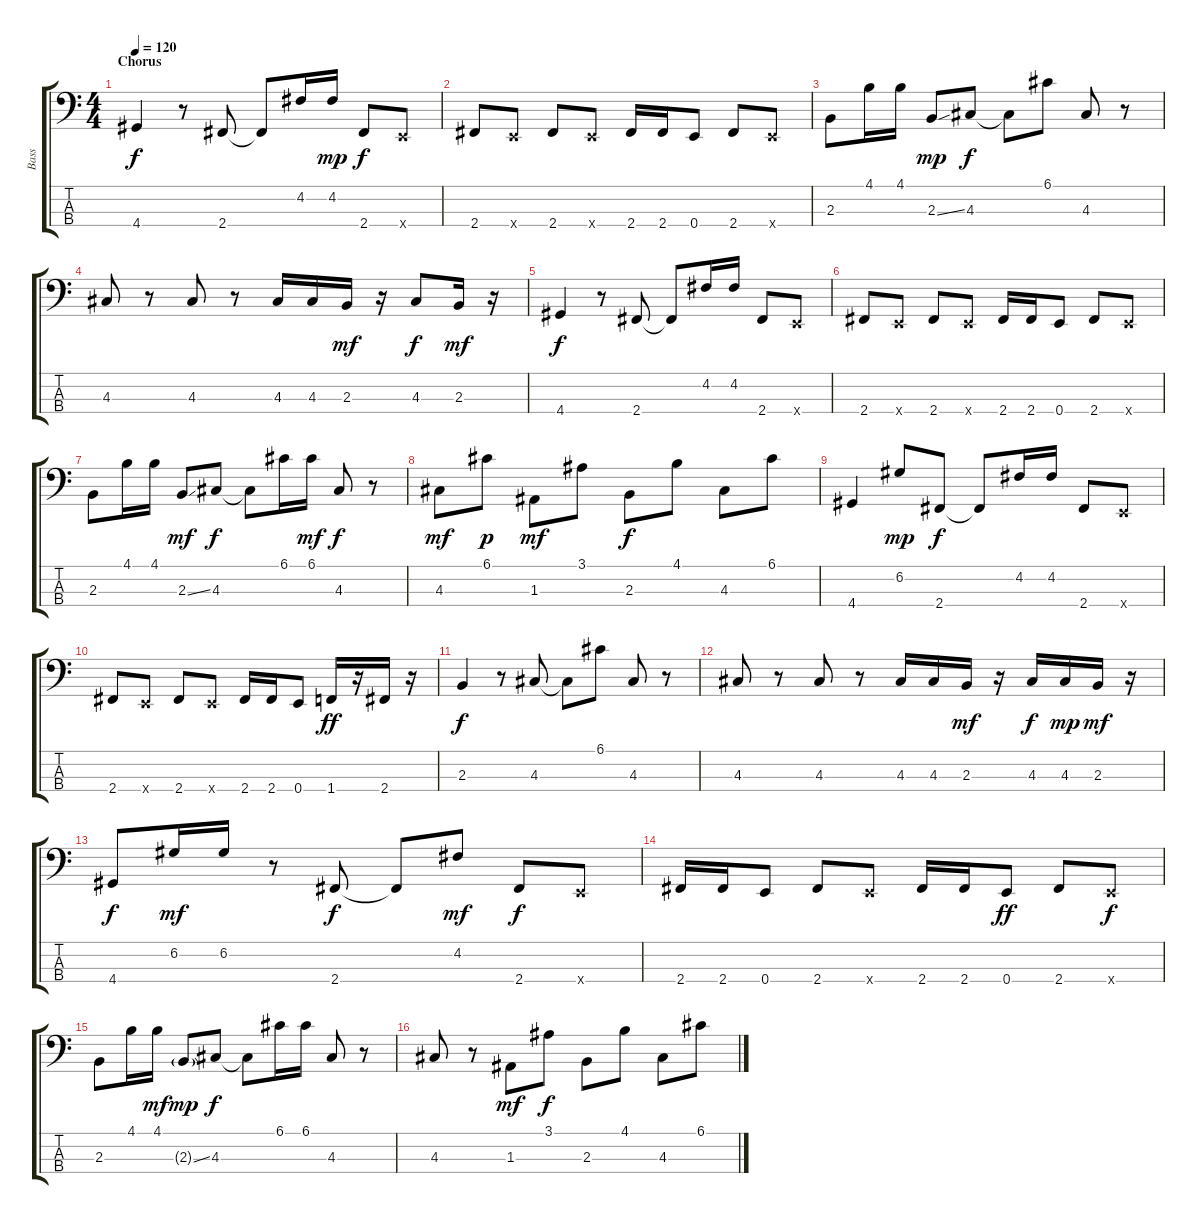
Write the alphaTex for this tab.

\track ("Bass" "Bass") {instrument electricbassfinger}
\staff {score tabs}
\tuning (G2 D2 A1 E1) {hide}
\ts (4 4)
\section ("" "Chorus")
\tempo 120
\clef f4
\ks c
4.4.4{dy f} r.8 2.4.8 2.4{t}.8 4.2.16 4.2.16{dy mp} 2.4.8{dy f} 0.4{x}.8 |
2.4.8 0.4{x}.8 2.4.8 0.4{x}.8 2.4.16 2.4.16 0.4.8 2.4.8 0.4{x}.8 |
2.3.8 4.1.16 4.1.16 2.3{ss}.8{dy mp} 4.3.8{dy f} 4.3{t}.8 6.1.8 4.3.8 r.8 |
4.3.8 r.8 4.3.8 r.8 4.3.16 4.3.16 2.3.16{dy mf} r.16 4.3.8{dy f} 2.3.16{dy mf} r.16 |
4.4.4{dy f} r.8 2.4.8 2.4{t}.8 4.2.16 4.2.16 2.4.8 0.4{x}.8 |
2.4.8 0.4{x}.8 2.4.8 0.4{x}.8 2.4.16 2.4.16 0.4.8 2.4.8 0.4{x}.8 |
2.3.8 4.1.16 4.1.16 2.3{ss}.8{dy mf} 4.3.8{dy f} 4.3{t}.8 6.1.16 6.1.16{dy mf} 4.3.8{dy f} r.8 |
4.3.8{dy mf} 6.1.8{dy p} 1.3.8{dy mf} 3.1.8 2.3.8{dy f} 4.1.8 4.3.8 6.1.8 |
4.4.4 6.2.8{dy mp} 2.4.8{dy f} 2.4{t}.8 4.2.16 4.2.16 2.4.8 0.4{x}.8 |
2.4.8 0.4{x}.8 2.4.8 0.4{x}.8 2.4.16 2.4.16 0.4.8 1.4.16{dy ff} r.16 2.4.16 r.16 |
2.3.4{dy f} r.8 4.3.8 4.3{t}.8 6.1.8 4.3.8 r.8 |
4.3.8 r.8 4.3.8 r.8 4.3.16 4.3.16 2.3.16{dy mf} r.16 4.3.16{dy f} 4.3.16{dy mp} 2.3.16{dy mf} r.16 |
4.4.8{dy f} 6.2.16{dy mf} 6.2.16 r.8 2.4.8{dy f} 2.4{t}.8 4.2.8{dy mf} 2.4.8{dy f} 0.4{x}.8 |
2.4.16 2.4.16 0.4.8 2.4.8 0.4{x}.8 2.4.16 2.4.16 0.4.8{dy ff} 2.4.8 0.4{x}.8{dy f} |
2.3.8 4.1.16 4.1.16{dy mf} 2.3{ss g}.8{dy mp} 4.3.8{dy f} 4.3{t}.8 6.1.16 6.1.16 4.3.8 r.8 |
4.3.8 r.8 1.3.8{dy mf} 3.1.8{dy f} 2.3.8 4.1.8 4.3.8 6.1.8
